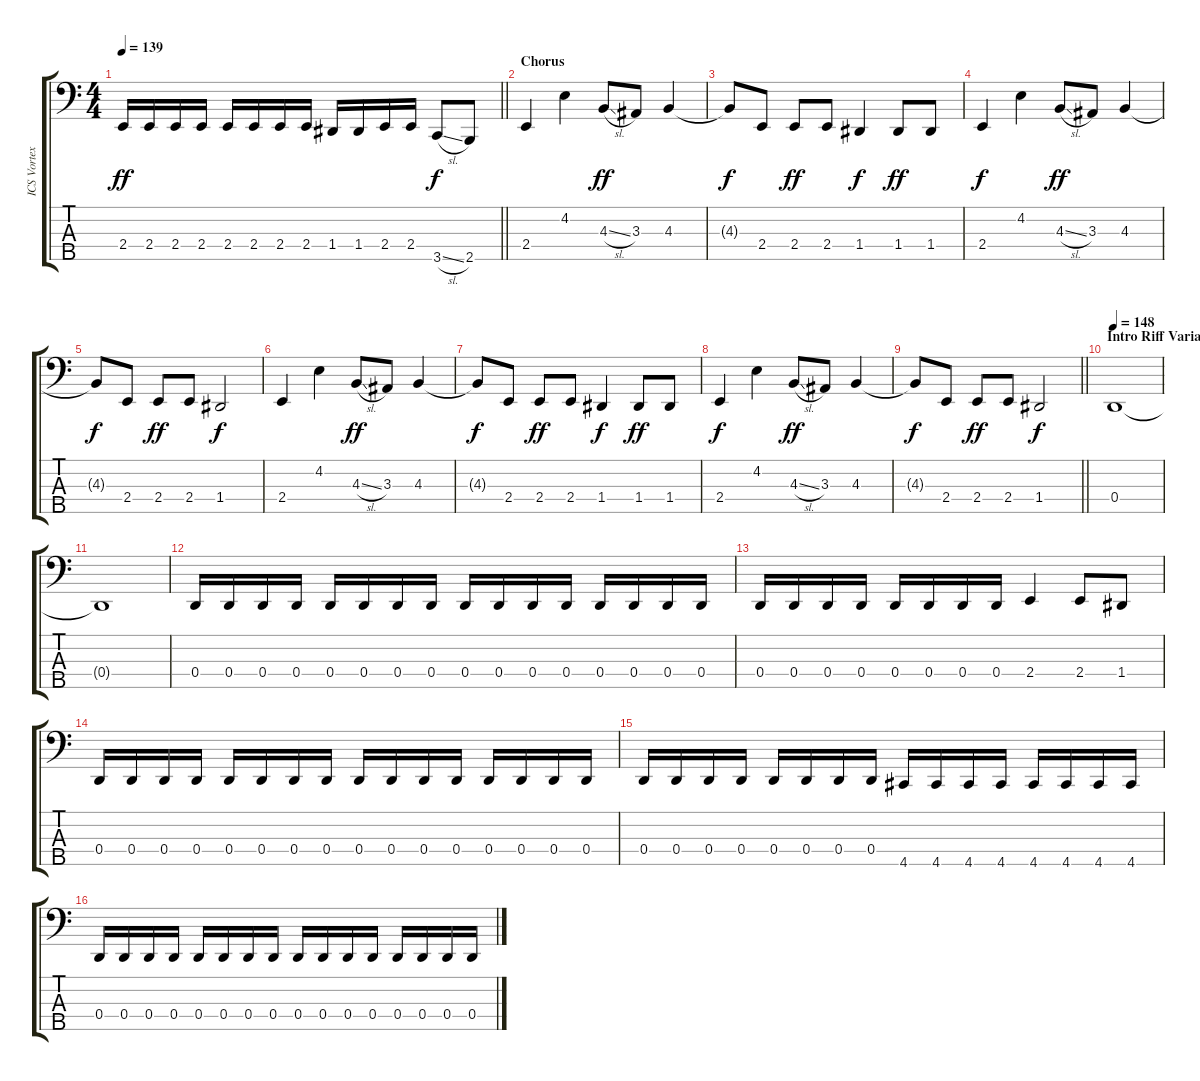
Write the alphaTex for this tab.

\track ("ICS Vortex" "ICS Vortex") {instrument electricbassfinger}
\staff {score tabs}
\tuning (F2 C2 G1 D1 A0) {hide}
\ts (4 4)
\tempo 139
\clef f4
\barLineRight lightlight
\ks c
2.4.16{dy ff} 2.4.16 2.4.16 2.4.16 2.4.16 2.4.16 2.4.16 2.4.16 1.4.16 1.4.16 2.4.16 2.4.16 3.5{sl}.8{dy f} 2.5.8 |
\section ("" "Chorus")
2.4.4 4.2.4 4.3{sl}.8{dy ff} 3.3.8 4.3.4 |
4.3{t}.8{dy f} 2.4.8 2.4.8{dy ff} 2.4.8 1.4.4{dy f} 1.4.8{dy ff} 1.4.8 |
2.4.4{dy f} 4.2.4 4.3{sl}.8{dy ff} 3.3.8 4.3.4 |
4.3{t}.8{dy f} 2.4.8 2.4.8{dy ff} 2.4.8 1.4.2{dy f} |
2.4.4 4.2.4 4.3{sl}.8{dy ff} 3.3.8 4.3.4 |
4.3{t}.8{dy f} 2.4.8 2.4.8{dy ff} 2.4.8 1.4.4{dy f} 1.4.8{dy ff} 1.4.8 |
2.4.4{dy f} 4.2.4 4.3{sl}.8{dy ff} 3.3.8 4.3.4 |
\barLineRight lightlight
4.3{t}.8{dy f} 2.4.8 2.4.8{dy ff} 2.4.8 1.4.2{dy f} |
\section ("" "Intro Riff Variation")
\tempo 148
0.4.1 |
0.4{t}.1 |
0.4.16 0.4.16 0.4.16 0.4.16 0.4.16 0.4.16 0.4.16 0.4.16 0.4.16 0.4.16 0.4.16 0.4.16 0.4.16 0.4.16 0.4.16 0.4.16 |
0.4.16 0.4.16 0.4.16 0.4.16 0.4.16 0.4.16 0.4.16 0.4.16 2.4.4 2.4.8 1.4.8 |
0.4.16 0.4.16 0.4.16 0.4.16 0.4.16 0.4.16 0.4.16 0.4.16 0.4.16 0.4.16 0.4.16 0.4.16 0.4.16 0.4.16 0.4.16 0.4.16 |
0.4.16 0.4.16 0.4.16 0.4.16 0.4.16 0.4.16 0.4.16 0.4.16 4.5.16 4.5.16 4.5.16 4.5.16 4.5.16 4.5.16 4.5.16 4.5.16 |
0.4.16 0.4.16 0.4.16 0.4.16 0.4.16 0.4.16 0.4.16 0.4.16 0.4.16 0.4.16 0.4.16 0.4.16 0.4.16 0.4.16 0.4.16 0.4.16
